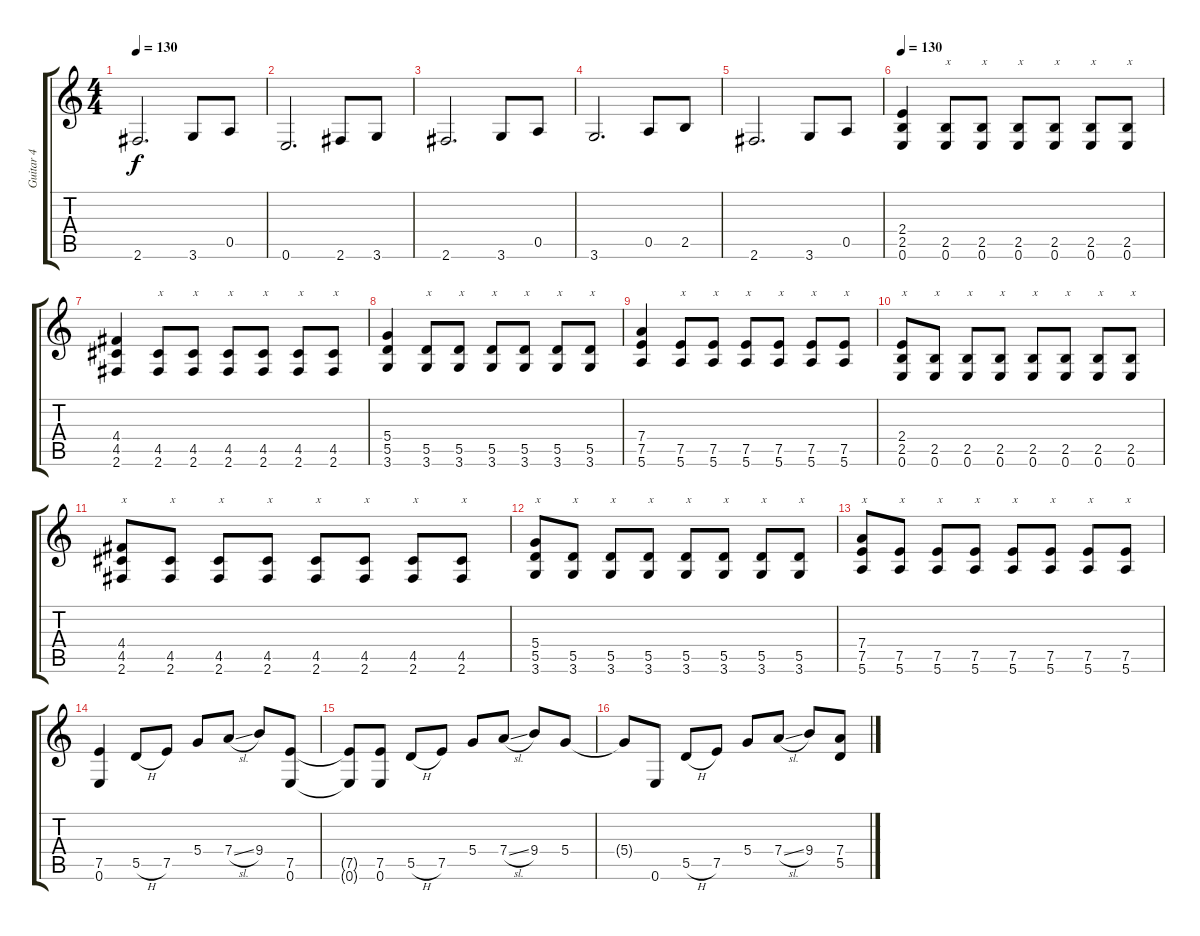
\track ("Guitar 4" "Guitar 4") {instrument distortionguitar}
\staff {score tabs}
\tuning (E4 B3 G3 D3 A2 E2) {hide}
\ts (4 4)
\tempo 130
\clef g2
\ks c
2.6.2{d dy f} 3.6.8 0.5.8 |
0.6.2{d} 2.6.8 3.6.8 |
2.6.2{d} 3.6.8 0.5.8 |
3.6.2{d} 0.5.8 2.5.8 |
2.6.2{d} 3.6.8 0.5.8 |
\tempo 130
(2.4 2.5 0.6).4 (2.5 0.6).8{txt "x"} (2.5 0.6).8{txt "x"} (2.5 0.6).8{txt "x"} (2.5 0.6).8{txt "x"} (2.5 0.6).8{txt "x"} (2.5 0.6).8{txt "x"} |
(4.4 4.5 2.6).4 (4.5 2.6).8{txt "x"} (4.5 2.6).8{txt "x"} (4.5 2.6).8{txt "x"} (4.5 2.6).8{txt "x"} (4.5 2.6).8{txt "x"} (4.5 2.6).8{txt "x"} |
(5.4 5.5 3.6).4 (5.5 3.6).8{txt "x"} (5.5 3.6).8{txt "x"} (5.5 3.6).8{txt "x"} (5.5 3.6).8{txt "x"} (5.5 3.6).8{txt "x"} (5.5 3.6).8{txt "x"} |
(7.4 7.5 5.6).4 (7.5 5.6).8{txt "x"} (7.5 5.6).8{txt "x"} (7.5 5.6).8{txt "x"} (7.5 5.6).8{txt "x"} (7.5 5.6).8{txt "x"} (7.5 5.6).8{txt "x"} |
(2.4 2.5 0.6).8{txt "x"} (2.5 0.6).8{txt "x"} (2.5 0.6).8{txt "x"} (2.5 0.6).8{txt "x"} (2.5 0.6).8{txt "x"} (2.5 0.6).8{txt "x"} (2.5 0.6).8{txt "x"} (2.5 0.6).8{txt "x"} |
(4.4 4.5 2.6).8{txt "x"} (4.5 2.6).8{txt "x"} (4.5 2.6).8{txt "x"} (4.5 2.6).8{txt "x"} (4.5 2.6).8{txt "x"} (4.5 2.6).8{txt "x"} (4.5 2.6).8{txt "x"} (4.5 2.6).8{txt "x"} |
(5.4 5.5 3.6).8{txt "x"} (5.5 3.6).8{txt "x"} (5.5 3.6).8{txt "x"} (5.5 3.6).8{txt "x"} (5.5 3.6).8{txt "x"} (5.5 3.6).8{txt "x"} (5.5 3.6).8{txt "x"} (5.5 3.6).8{txt "x"} |
(7.4 7.5 5.6).8{txt "x"} (7.5 5.6).8{txt "x"} (7.5 5.6).8{txt "x"} (7.5 5.6).8{txt "x"} (7.5 5.6).8{txt "x"} (7.5 5.6).8{txt "x"} (7.5 5.6).8{txt "x"} (7.5 5.6).8{txt "x"} |
(7.5 0.6).4 5.5{h}.8 7.5.8 5.4.8 7.4{sl}.8 9.4.8 (7.5 0.6).8 |
(7.5{t} 0.6{t}).8 (7.5 0.6).8 5.5{h}.8 7.5.8 5.4.8 7.4{sl}.8 9.4.8 5.4.8 |
5.4{t}.8 0.6.8 5.5{h}.8 7.5.8 5.4.8 7.4{sl}.8 9.4.8 (7.4 5.5).8
